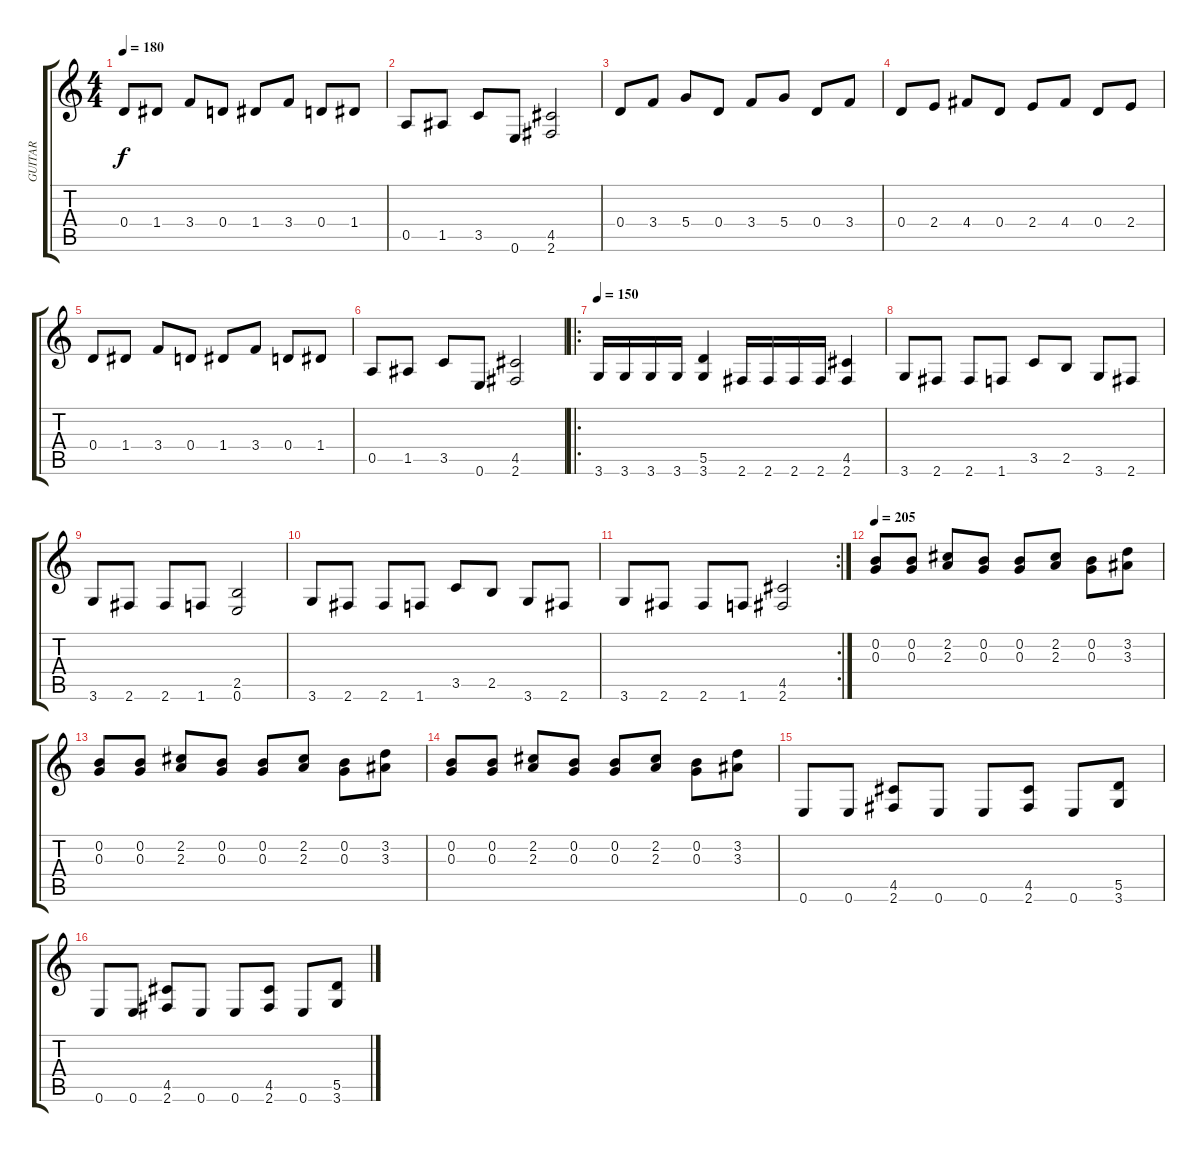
\track ("GUITAR" "GUITAR") {instrument distortionguitar}
\staff {score tabs}
\tuning (E4 B3 G3 D3 A2 E2) {hide}
\ts (4 4)
\tempo 180
\clef g2
\ks c
0.4.8{dy f} 1.4.8 3.4.8 0.4.8 1.4.8 3.4.8 0.4.8 1.4.8 |
0.5.8 1.5.8 3.5.8 0.6.8 (4.5 2.6).2 |
0.4.8 3.4.8 5.4.8 0.4.8 3.4.8 5.4.8 0.4.8 3.4.8 |
0.4.8 2.4.8 4.4.8 0.4.8 2.4.8 4.4.8 0.4.8 2.4.8 |
0.4.8 1.4.8 3.4.8 0.4.8 1.4.8 3.4.8 0.4.8 1.4.8 |
0.5.8 1.5.8 3.5.8 0.6.8 (4.5 2.6).2 |
\ro
\tempo 150
3.6.16 3.6.16 3.6.16 3.6.16 (5.5 3.6).4 2.6.16 2.6.16 2.6.16 2.6.16 (4.5 2.6).4 |
3.6.8 2.6.8 2.6.8 1.6.8 3.5.8 2.5.8 3.6.8 2.6.8 |
3.6.8 2.6.8 2.6.8 1.6.8 (2.5 0.6).2 |
3.6.8 2.6.8 2.6.8 1.6.8 3.5.8 2.5.8 3.6.8 2.6.8 |
\rc 2
3.6.8 2.6.8 2.6.8 1.6.8 (4.5 2.6).2 |
\tempo 205
(0.2 0.3).8 (0.2 0.3).8 (2.2 2.3).8 (0.2 0.3).8 (0.2 0.3).8 (2.2 2.3).8 (0.2 0.3).8 (3.2 3.3).8 |
(0.2 0.3).8 (0.2 0.3).8 (2.2 2.3).8 (0.2 0.3).8 (0.2 0.3).8 (2.2 2.3).8 (0.2 0.3).8 (3.2 3.3).8 |
(0.2 0.3).8 (0.2 0.3).8 (2.2 2.3).8 (0.2 0.3).8 (0.2 0.3).8 (2.2 2.3).8 (0.2 0.3).8 (3.2 3.3).8 |
0.6.8 0.6.8 (4.5 2.6).8 0.6.8 0.6.8 (4.5 2.6).8 0.6.8 (5.5 3.6).8 |
0.6.8 0.6.8 (4.5 2.6).8 0.6.8 0.6.8 (4.5 2.6).8 0.6.8 (5.5 3.6).8
